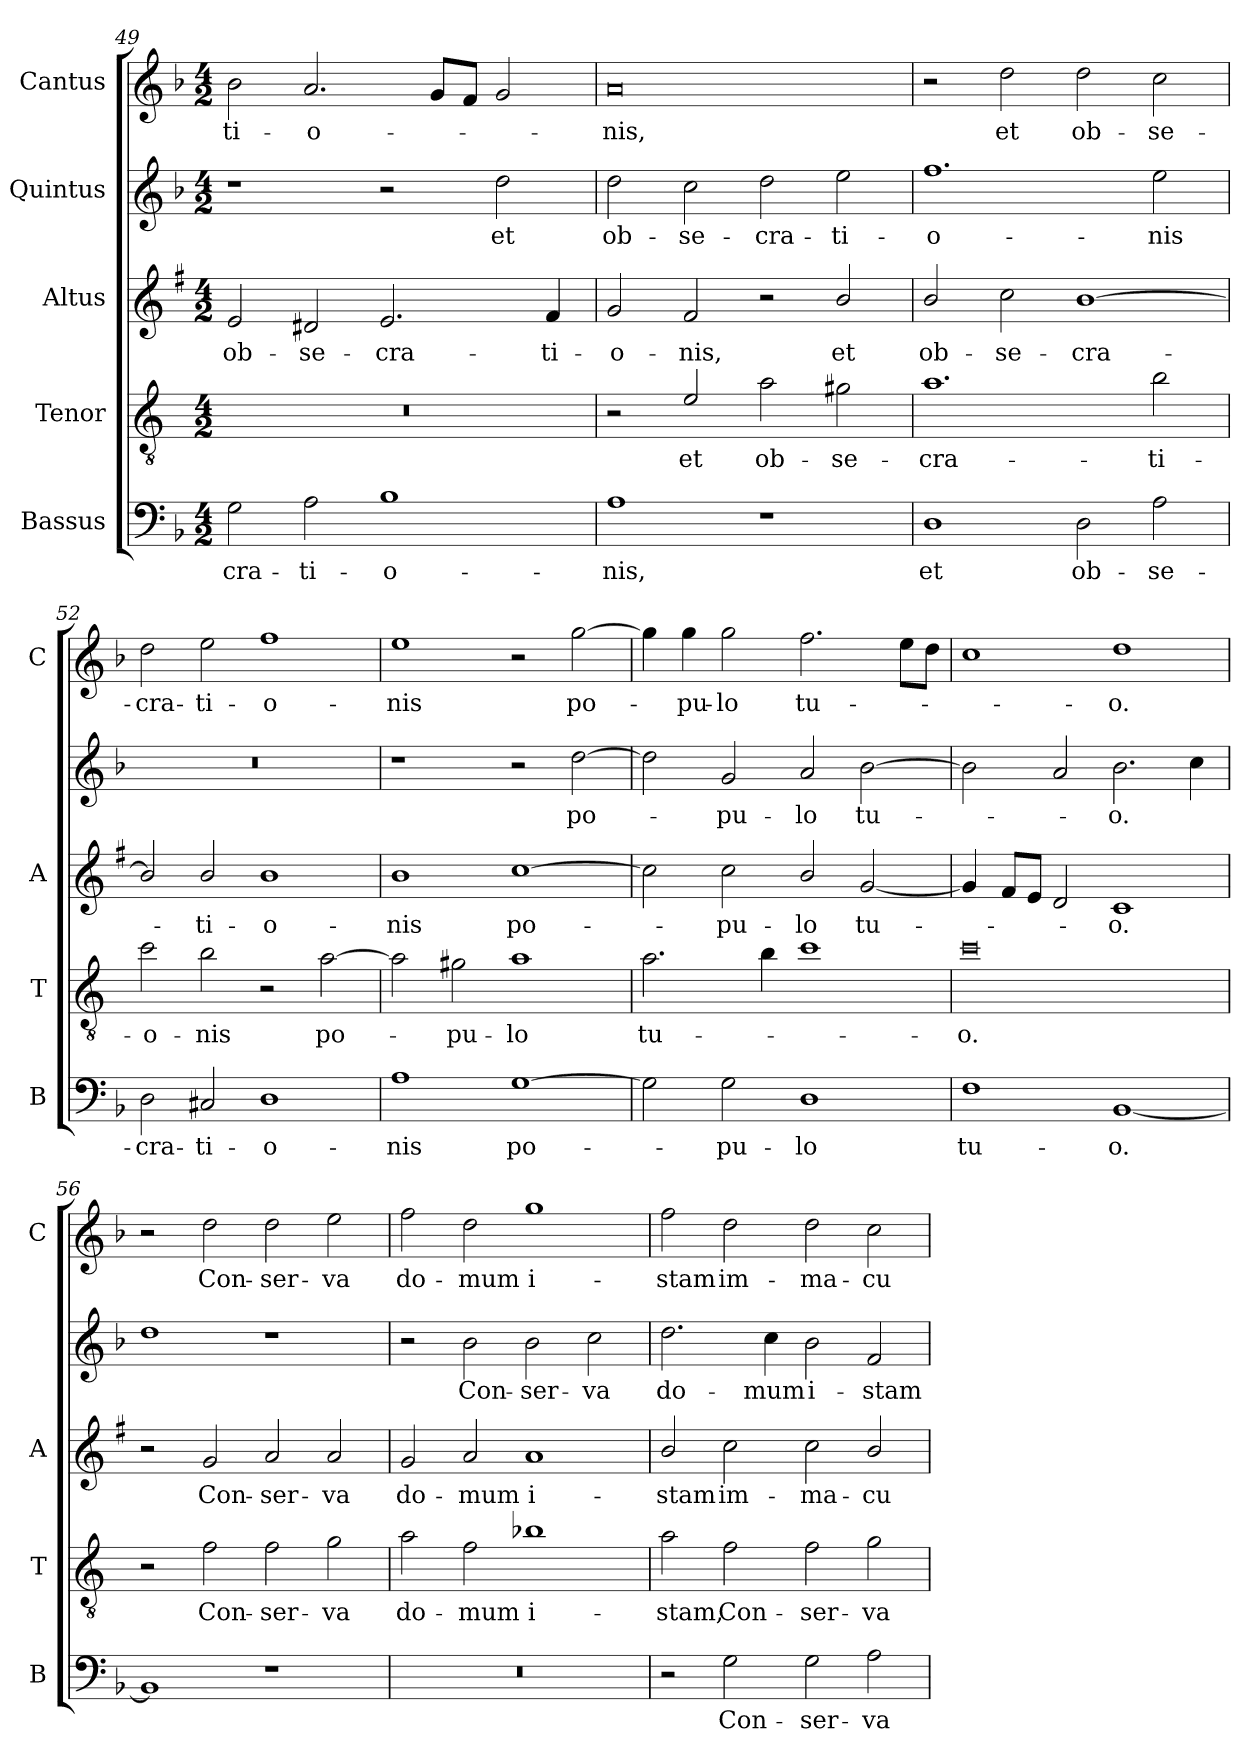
**kern	**text	**kern	**text	**kern	**text	**kern	**text	**kern	**text
*part5	*part5	*part4	*part4	*part3	*part3	*part2	*part2	*part1	*part1
*staff5	*staff5	*staff4	*staff4	*staff3	*staff3	*staff2	*staff2	*staff1	*staff1
*I"Bassus	*	*I"Tenor	*	*I"Altus	*	*I"Quintus	*	*I"Cantus	*
*I'B	*	*I'T	*	*I'A	*	*	*	*I'C	*
*clefF4	*	*clefGv2	*	*clefG2	*	*clefG2	*	*clefG2	*
*	*	*ITrd4c7	*	*ITrd1c2	*	*	*	*	*
*k[b-]	*	*k[b-]	*	*k[b-]	*	*k[b-]	*	*k[b-]	*
*F:	*	*F:	*	*F:	*	*F:	*	*F:	*
*M4/2	*	*M4/2	*	*M4/2	*	*M4/2	*	*M4/2	*
=49	=49	=49	=49	=49	=49	=49	=49	=49	=49
!	!LO:LY:b	!	!	!	!LO:LY:b	!	!	!	!LO:LY:b
2G\	-cra-	0r	.	2d/	ob-	1r	.	2b-\	-ti-
!	!LO:LY:b	!	!	!	!LO:LY:b	!	!	!	!LO:LY:b
2A\	-ti-	.	.	2c#X/	-se-	.	.	2.a/	-o-
!	!LO:LY:b	!	!	!	!LO:LY:b	!	!	!	!
1B-	-o-	.	.	2.d/	-cra-	2r	.	.	.
.	.	.	.	.	.	.	.	8g/L	.
.	.	.	.	.	.	.	.	8f/J	.
!	!	!	!	!	!	!	!LO:LY:b	!	!
.	.	.	.	.	.	2dd\	et	2g/	.
!	!	!	!	!	!LO:LY:b	!	!	!	!
.	.	.	.	4e/	-ti-	.	.	.	.
=50	=50	=50	=50	=50	=50	=50	=50	=50	=50
!	!LO:LY:b	!	!	!	!LO:LY:b	!	!LO:LY:b	!	!LO:LY:b
1A	-nis,	2r	.	2f/	-o-	2dd\	ob-	0a	-nis,
!	!	!	!LO:LY:b	!	!LO:LY:b	!	!LO:LY:b	!	!
.	.	2A/	et	2e/	-nis,	2cc\	-se-	.	.
!	!	!	!LO:LY:b	!	!	!	!LO:LY:b	!	!
1r	.	2d\	ob-	2r	.	2dd\	-cra-	.	.
!	!	!	!LO:LY:b	!	!LO:LY:b	!	!LO:LY:b	!	!
.	.	2c#X\	-se-	2a/	et	2ee\	-ti-	.	.
=51	=51	=51	=51	=51	=51	=51	=51	=51	=51
!	!LO:LY:b	!	!LO:LY:b	!	!LO:LY:b	!	!LO:LY:b	!	!
1D	et	1.d	-cra-	2a/	ob-	1.ff	-o-	2r	.
!	!	!	!	!	!LO:LY:b	!	!	!	!LO:LY:b
.	.	.	.	2b-\	-se-	.	.	2dd\	et
!	!LO:LY:b	!	!	!	!LO:LY:b	!	!	!	!LO:LY:b
2D\	ob-	.	.	[1a	-cra-	.	.	2dd\	ob-
!	!LO:LY:b	!	!LO:LY:b	!	!	!	!LO:LY:b	!	!LO:LY:b
2A\	-se-	2e\	-ti-	.	.	2ee\	-nis	2cc\	-se-
!!LO:LB:g=z
=52	=52	=52	=52	=52	=52	=52	=52	=52	=52
!	!LO:LY:b	!	!LO:LY:b	!	!	!	!	!	!LO:LY:b
2D\	-cra-	2f\	-o-	2a/]	.	0r	.	2dd\	-cra-
!	!LO:LY:b	!	!LO:LY:b	!	!LO:LY:b	!	!	!	!LO:LY:b
2C#X/	-ti-	2e\	-nis	2a/	-ti-	.	.	2ee\	-ti-
!	!LO:LY:b	!	!	!	!LO:LY:b	!	!	!	!LO:LY:b
1D	-o-	2r	.	1a	-o-	.	.	1ff	-o-
!	!	!	!LO:LY:b	!	!	!	!	!	!
.	.	[2d\	po-	.	.	.	.	.	.
=53	=53	=53	=53	=53	=53	=53	=53	=53	=53
!	!LO:LY:b	!	!	!	!LO:LY:b	!	!	!	!LO:LY:b
1A	-nis	2d\]	.	1a	-nis	1r	.	1ee	-nis
!	!	!	!LO:LY:b	!	!	!	!	!	!
.	.	2c#X\	-pu-	.	.	.	.	.	.
!	!LO:LY:b	!	!LO:LY:b	!	!LO:LY:b	!	!	!	!
[1G	po-	1d	-lo	[1b-	po-	2r	.	2r	.
!	!	!	!	!	!	!	!LO:LY:b	!	!LO:LY:b
.	.	.	.	.	.	[2dd\	po-	[2gg\	po-
=54	=54	=54	=54	=54	=54	=54	=54	=54	=54
!	!	!	!LO:LY:b	!	!	!	!	!	!
2G\]	.	2.d\	tu-	2b-\]	.	2dd\]	.	4gg\]	.
!	!	!	!	!	!	!	!	!	!LO:LY:b
.	.	.	.	.	.	.	.	4gg\	-pu-
!	!LO:LY:b	!	!	!	!LO:LY:b	!	!LO:LY:b	!	!LO:LY:b
2G\	-pu-	.	.	2b-\	-pu-	2g/	-pu-	2gg\	-lo
.	.	4e\	.	.	.	.	.	.	.
!	!LO:LY:b	!	!	!	!LO:LY:b	!	!LO:LY:b	!	!LO:LY:b
1D	-lo	1f	.	2a/	-lo	2a/	-lo	2.ff\	tu-
!	!	!	!	!	!LO:LY:b	!	!LO:LY:b	!	!
.	.	.	.	[2f/	tu-	[2b-\	tu-	.	.
.	.	.	.	.	.	.	.	8ee\L	.
.	.	.	.	.	.	.	.	8dd\J	.
=55	=55	=55	=55	=55	=55	=55	=55	=55	=55
!	!LO:LY:b	!	!LO:LY:b	!	!	!	!	!	!
1F	tu-	0f	-o.	4f/]	.	2b-\]	.	1cc	.
.	.	.	.	8e/L	.	.	.	.	.
.	.	.	.	8d/J	.	.	.	.	.
.	.	.	.	2c/	.	2a/	.	.	.
!	!LO:LY:b	!	!	!	!LO:LY:b	!	!LO:LY:b	!	!LO:LY:b
[1BB-	-o.	.	.	1B-	-o.	2.b-\	-o.	1dd	-o.
.	.	.	.	.	.	4cc\	.	.	.
!!LO:LB:g=z
=56	=56	=56	=56	=56	=56	=56	=56	=56	=56
1BB-]	.	2r	.	2r	.	1dd	.	2r	.
!	!	!	!LO:LY:b	!	!LO:LY:b	!	!	!	!LO:LY:b
.	.	2B-\	Con-	2f/	Con-	.	.	2dd\	Con-
!	!	!	!LO:LY:b	!	!LO:LY:b	!	!	!	!LO:LY:b
1r	.	2B-\	-ser-	2g/	-ser-	1r	.	2dd\	-ser-
!	!	!	!LO:LY:b	!	!LO:LY:b	!	!	!	!LO:LY:b
.	.	2c\	-va	2g/	-va	.	.	2ee\	-va
=57	=57	=57	=57	=57	=57	=57	=57	=57	=57
!	!	!	!LO:LY:b	!	!LO:LY:b	!	!	!	!LO:LY:b
0r	.	2d\	do-	2f/	do-	2r	.	2ff\	do-
!	!	!	!LO:LY:b	!	!LO:LY:b	!	!LO:LY:b	!	!LO:LY:b
.	.	2B-\	-mum	2g/	-mum	2b-\	Con-	2dd\	-mum
!	!	!	!LO:LY:b	!	!LO:LY:b	!	!LO:LY:b	!	!LO:LY:b
.	.	1e-X	i-	1g	i-	2b-\	-ser-	1gg	i-
!	!	!	!	!	!	!	!LO:LY:b	!	!
.	.	.	.	.	.	2cc\	-va	.	.
=58	=58	=58	=58	=58	=58	=58	=58	=58	=58
!	!	!	!LO:LY:b	!	!LO:LY:b	!	!LO:LY:b	!	!LO:LY:b
2r	.	2d\	-stam,	2a/	-stam	2.dd\	do-	2ff\	-stam
!	!LO:LY:b	!	!LO:LY:b	!	!LO:LY:b	!	!	!	!LO:LY:b
2G\	Con-	2B-\	Con-	2b-\	im-	.	.	2dd\	im-
!	!	!	!	!	!	!	!LO:LY:b	!	!
.	.	.	.	.	.	4cc\	-mum	.	.
!	!LO:LY:b	!	!LO:LY:b	!	!LO:LY:b	!	!LO:LY:b	!	!LO:LY:b
2G\	-ser-	2B-\	-ser-	2b-\	-ma-	2b-\	i-	2dd\	-ma-
!	!LO:LY:b	!	!LO:LY:b	!	!LO:LY:b	!	!LO:LY:b	!	!LO:LY:b
2A\	-va	2c\	-va	2a/	-cu-	2f/	-stam	2cc\	-cu-
=	=	=	=	=	=	=	=	=	=
*-	*-	*-	*-	*-	*-	*-	*-	*-	*-
